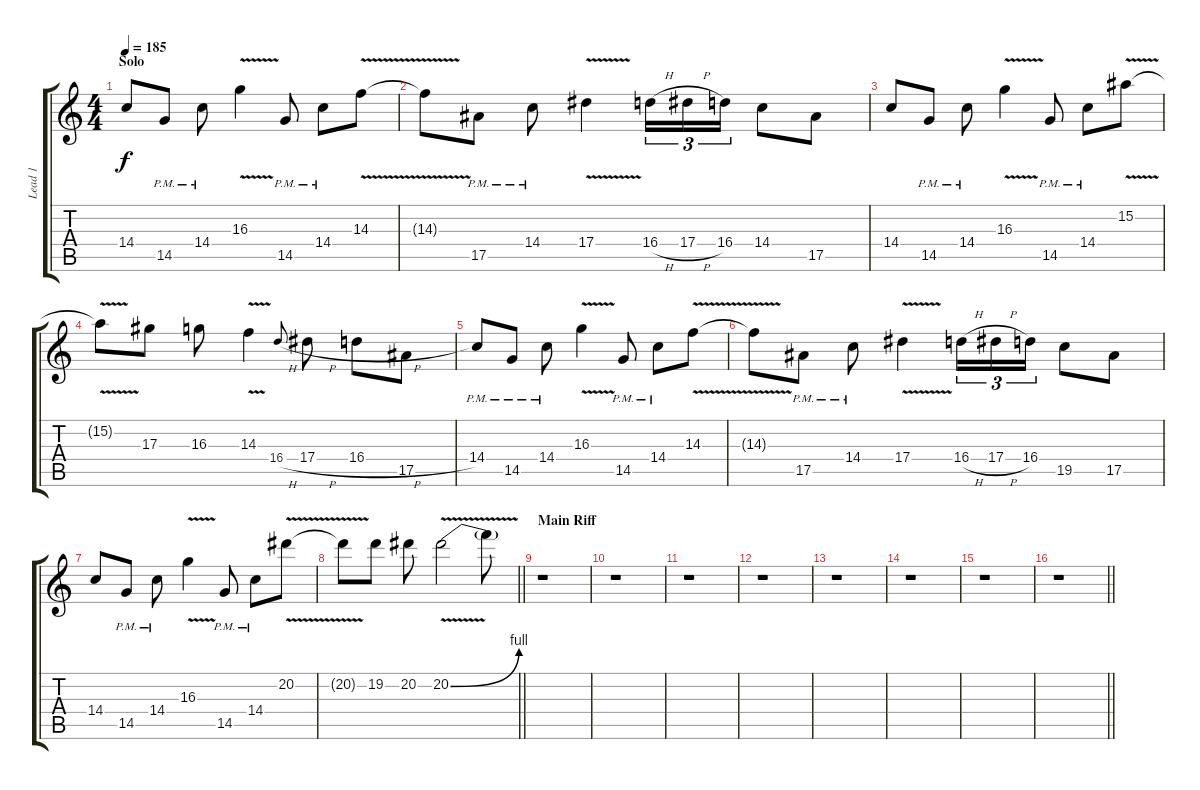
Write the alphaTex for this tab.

\track ("Lead 1" "Lead 1") {instrument overdrivenguitar}
\staff {score tabs}
\tuning (C4 G3 Eb3 Bb2 F2 C2) {hide}
\ts (4 4)
\section ("" "Solo")
\tempo 185
\clef g2
\ks c
14.4.8{dy f} 14.5{pm}.8 14.4{pm}.8 16.3{v}.4 14.5{pm}.8 14.4{pm}.8 14.3{v}.8 |
14.3{t}.8 17.5{pm}.8 14.4{pm}.8 17.4{v}.4 16.4{h}.16{tu (3 2)} 17.4{h}.16{tu (3 2)} 16.4.16{tu (3 2)} 14.4.8 17.5.8 |
14.4.8 14.5{pm}.8 14.4{pm}.8 16.3{v}.4 14.5{pm}.8 14.4{pm}.8 15.2{v}.8 |
15.2{t}.8 17.3.8 16.3.8 14.3{v}.4 16.4{h}.8{gr onbeat} 17.4{h}.8 16.4{h}.8 17.5.8 |
14.4{pm}.8 14.5{pm}.8 14.4{pm}.8 16.3{v}.4 14.5{pm}.8 14.4{pm}.8 14.3{v}.8 |
14.3{t}.8 17.5{pm}.8 14.4{pm}.8 17.4{v}.4 16.4{h}.16{tu (3 2)} 17.4{h}.16{tu (3 2)} 16.4.16{tu (3 2)} 19.5.8 17.5.8 |
14.4.8 14.5{pm}.8 14.4{pm}.8 16.3{v}.4 14.5{pm}.8 14.4{pm}.8 20.2{v}.8 |
\barLineRight lightlight
20.2{t}.8 19.2.8 20.2.8 20.2{be (bend 0 0 60 4) v}.2 20.2{t}.8 |
\section ("" "Main Riff")
r.1 |
r.1 |
r.1 |
r.1 |
r.1 |
r.1 |
r.1 |
\barLineRight lightlight
r.1
